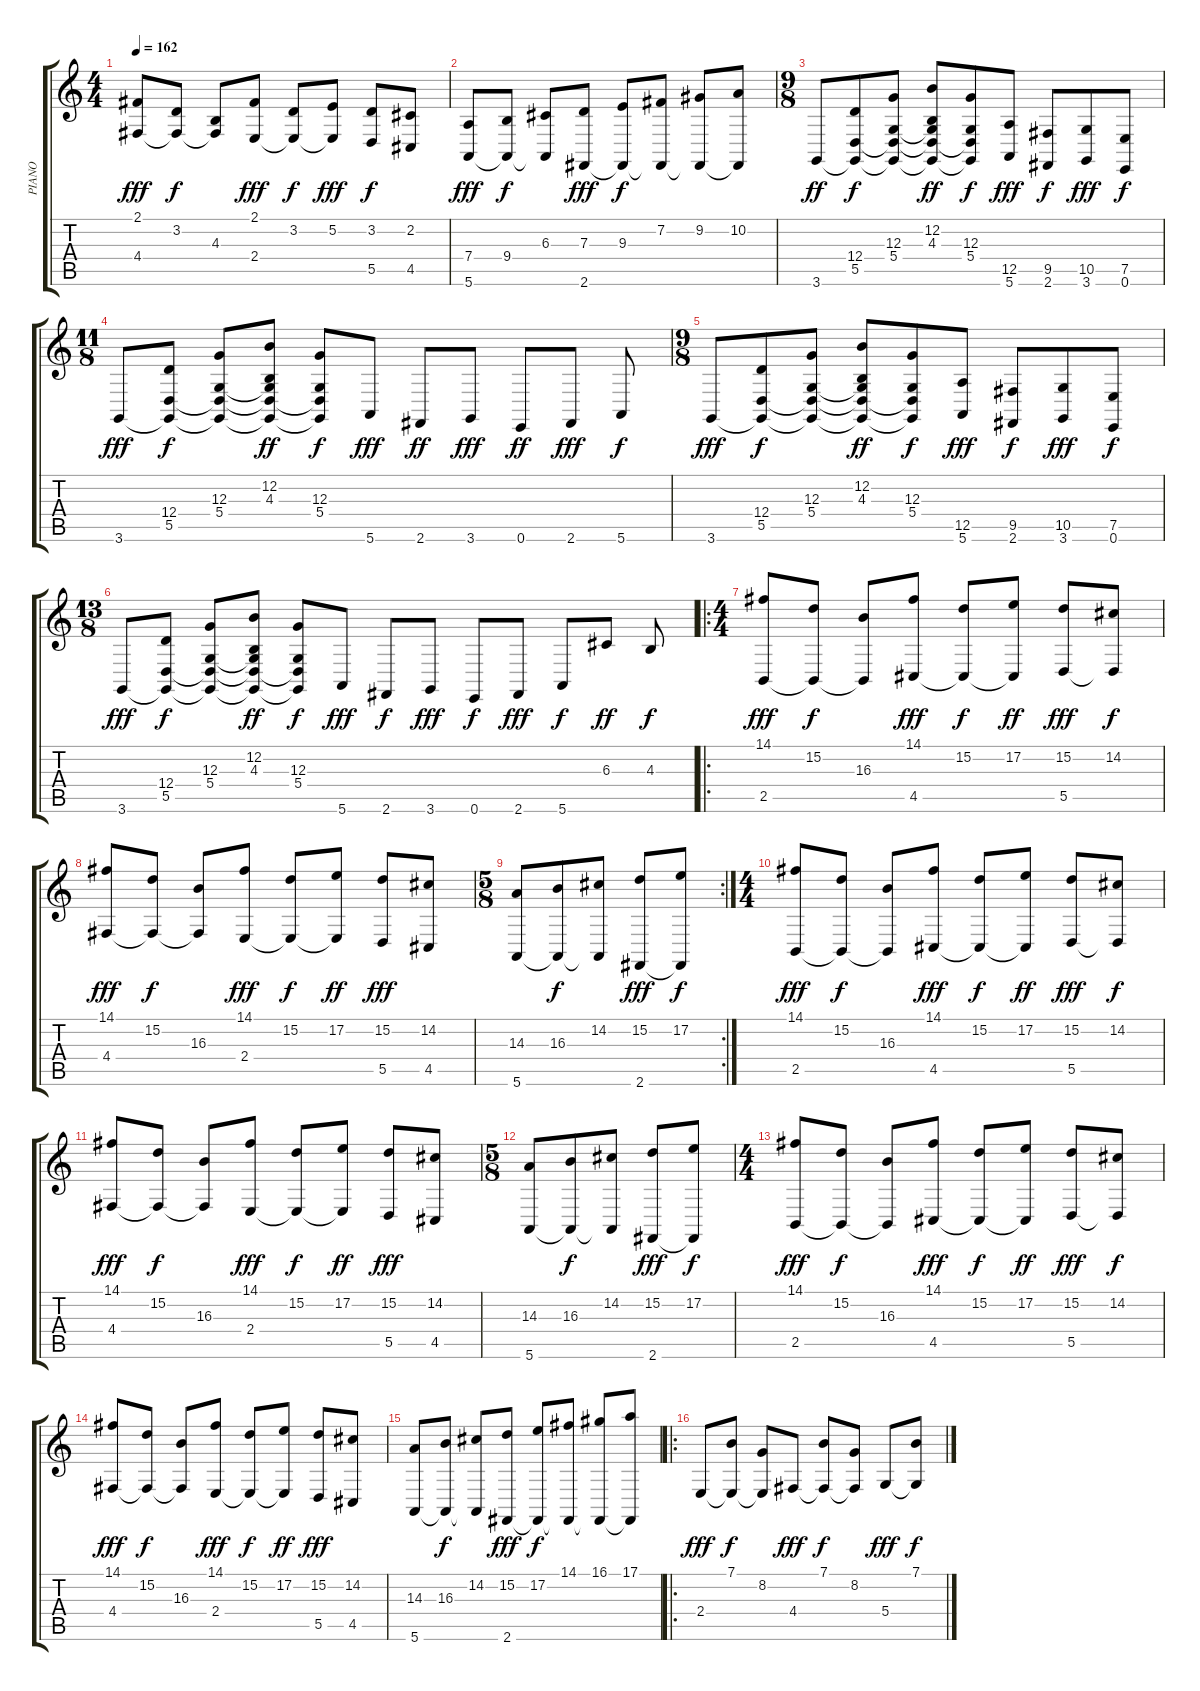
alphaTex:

\track ("PIANO" "PIANO") {instrument brightacousticpiano}
\staff {score tabs}
\tuning (E4 B3 G3 D3 A2 E2) {hide}
\ts (4 4)
\tempo 162
\clef g2
\ks c
(2.1 4.4).8{dy fff} (3.2 4.4{t}).8{dy f} (4.3 4.4{t}).8 (2.1 2.4).8{dy fff} (3.2 2.4{t}).8{dy f} (5.2 2.4{t}).8{dy fff} (3.2 5.5).8{dy f} (2.2 4.5).8 |
(7.4 5.6).8{dy fff} (9.4 5.6{t}).8{dy f} (6.3 5.6{t}).8 (7.3 2.6).8{dy fff} (9.3 2.6{t}).8{dy f} (7.2 2.6{t}).8 (9.2 2.6{t}).8 (10.2 2.6{t}).8 |
\ts (9 8)
3.6.8{dy ff} (12.4 5.5 3.6{t}).8{dy f} (12.3 5.4 5.5{t} 3.6{t}).8 (12.2 4.3 5.4{t} 5.5{t} 3.6{t}).8{dy ff} (12.3 5.4 5.5{t} 3.6{t}).8{dy f} (12.5 5.6).8{dy fff} (9.5 2.6).8{dy f} (10.5 3.6).8{dy fff} (7.5 0.6).8{dy f} |
\ts (11 8)
3.6.8{dy fff} (12.4 5.5 3.6{t}).8{dy f} (12.3 5.4 5.5{t} 3.6{t}).8 (12.2 4.3 5.4{t} 5.5{t} 3.6{t}).8{dy ff} (12.3 5.4 5.5{t} 3.6{t}).8{dy f} 5.6.8{dy fff} 2.6.8{dy ff} 3.6.8{dy fff} 0.6.8{dy ff} 2.6.8{dy fff} 5.6.8{dy f} |
\ts (9 8)
3.6.8{dy fff} (12.4 5.5 3.6{t}).8{dy f} (12.3 5.4 5.5{t} 3.6{t}).8 (12.2 4.3 5.4{t} 5.5{t} 3.6{t}).8{dy ff} (12.3 5.4 5.5{t} 3.6{t}).8{dy f} (12.5 5.6).8{dy fff} (9.5 2.6).8{dy f} (10.5 3.6).8{dy fff} (7.5 0.6).8{dy f} |
\ts (13 8)
3.6.8{dy fff} (12.4 5.5 3.6{t}).8{dy f} (12.3 5.4 5.5{t} 3.6{t}).8 (12.2 4.3 5.4{t} 5.5{t} 3.6{t}).8{dy ff} (12.3 5.4 5.5{t} 3.6{t}).8{dy f} 5.6.8{dy fff} 2.6.8{dy f} 3.6.8{dy fff} 0.6.8{dy f} 2.6.8{dy fff} 5.6.8{dy f} 6.3.8{dy ff} 4.3.8{dy f} |
\ro
\ts (4 4)
(14.1 2.5).8{dy fff} (15.2 2.5{t}).8{dy f} (16.3 2.5{t}).8 (14.1 4.5).8{dy fff} (15.2 4.5{t}).8{dy f} (17.2 4.5{t}).8{dy ff} (15.2 5.5).8{dy fff} (14.2 5.5{t}).8{dy f} |
(14.1 4.4).8{dy fff} (15.2 4.4{t}).8{dy f} (16.3 4.4{t}).8 (14.1 2.4).8{dy fff} (15.2 2.4{t}).8{dy f} (17.2 2.4{t}).8{dy ff} (15.2 5.5).8{dy fff} (14.2 4.5).8 |
\rc 2
\ts (5 8)
(14.3 5.6).8 (16.3 5.6{t}).8{dy f} (14.2 5.6{t}).8 (15.2 2.6).8{dy fff} (17.2 2.6{t}).8{dy f} |
\ts (4 4)
(14.1 2.5).8{dy fff} (15.2 2.5{t}).8{dy f} (16.3 2.5{t}).8 (14.1 4.5).8{dy fff} (15.2 4.5{t}).8{dy f} (17.2 4.5{t}).8{dy ff} (15.2 5.5).8{dy fff} (14.2 5.5{t}).8{dy f} |
(14.1 4.4).8{dy fff} (15.2 4.4{t}).8{dy f} (16.3 4.4{t}).8 (14.1 2.4).8{dy fff} (15.2 2.4{t}).8{dy f} (17.2 2.4{t}).8{dy ff} (15.2 5.5).8{dy fff} (14.2 4.5).8 |
\ts (5 8)
(14.3 5.6).8 (16.3 5.6{t}).8{dy f} (14.2 5.6{t}).8 (15.2 2.6).8{dy fff} (17.2 2.6{t}).8{dy f} |
\ts (4 4)
(14.1 2.5).8{dy fff} (15.2 2.5{t}).8{dy f} (16.3 2.5{t}).8 (14.1 4.5).8{dy fff} (15.2 4.5{t}).8{dy f} (17.2 4.5{t}).8{dy ff} (15.2 5.5).8{dy fff} (14.2 5.5{t}).8{dy f} |
(14.1 4.4).8{dy fff} (15.2 4.4{t}).8{dy f} (16.3 4.4{t}).8 (14.1 2.4).8{dy fff} (15.2 2.4{t}).8{dy f} (17.2 2.4{t}).8{dy ff} (15.2 5.5).8{dy fff} (14.2 4.5).8 |
(14.3 5.6).8 (16.3 5.6{t}).8{dy f} (14.2 5.6{t}).8 (15.2 2.6).8{dy fff} (17.2 2.6{t}).8{dy f} (14.1 2.6{t}).8 (16.1 2.6{t}).8 (17.1 2.6{t}).8 |
\ro
2.4.8{dy fff} (7.1 2.4{t}).8{dy f} (8.2 2.4{t}).8 4.4.8{dy fff} (7.1 4.4{t}).8{dy f} (8.2 4.4{t}).8 5.4.8{dy fff} (7.1 5.4{t}).8{dy f}
